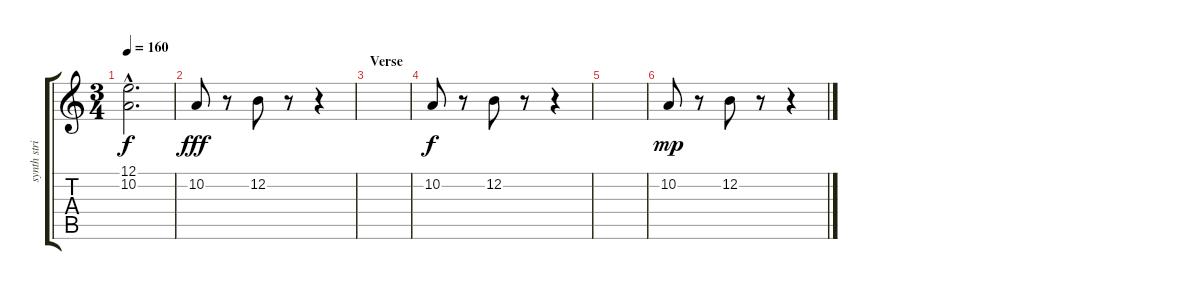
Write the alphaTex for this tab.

\track ("synth string" "synth stri") {instrument synthstrings1}
\staff {score tabs}
\tuning (E4 B3 G3 D3 A2 E2) {hide}
\ts (3 4)
\tempo 160
\clef g2
\ks c
(12.1{hac t} 10.2{hac t}).2{d dy f} |
10.2.8{dy fff} r.8 12.2.8 r.8 r.4 |
\section ("" "Verse")
|
10.2.8{dy f} r.8 12.2.8 r.8 r.4 |
|
10.2.8{dy mp} r.8 12.2.8 r.8 r.4
